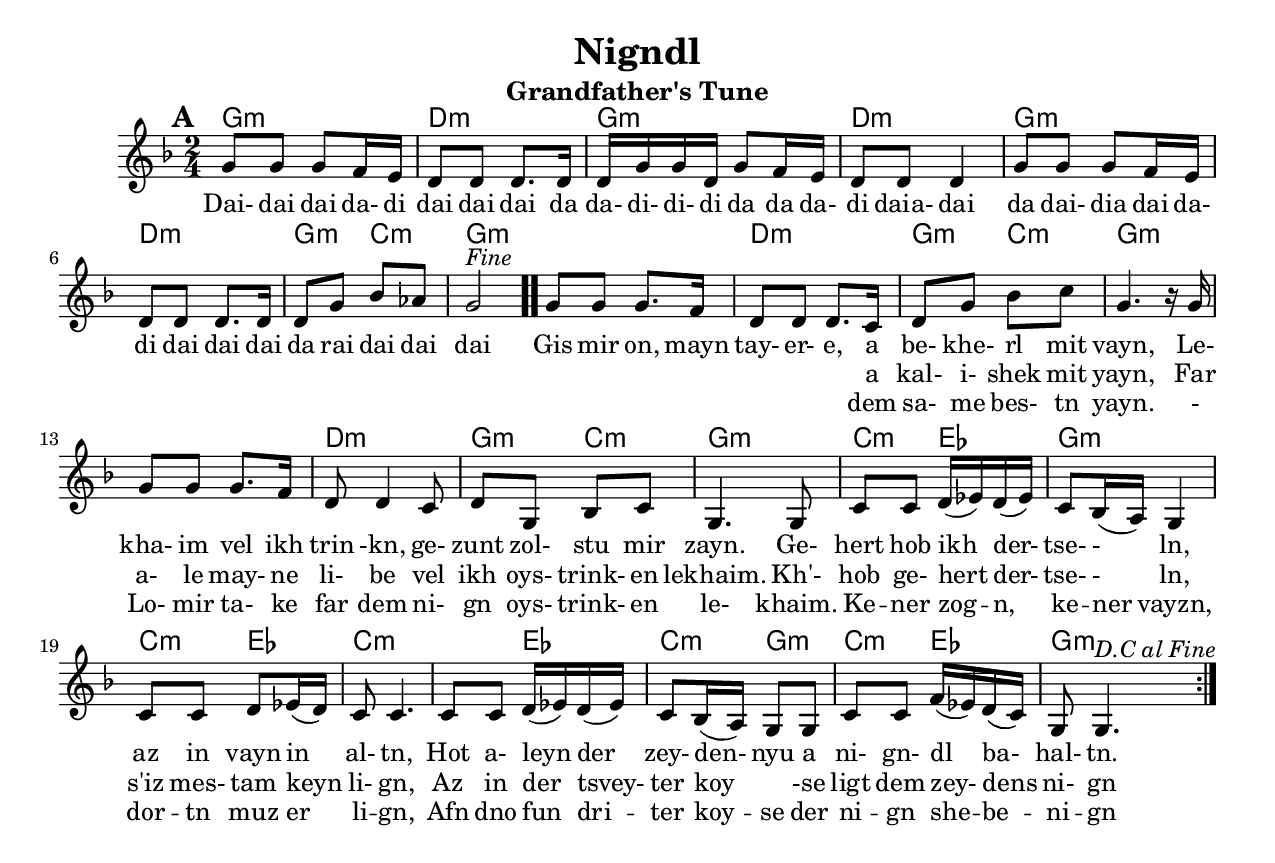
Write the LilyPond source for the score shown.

\version "2.18.0"
\language "english"

\paper{
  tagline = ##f
  print-all-headers = ##t
  #(set-paper-size "letter")
}
date = #(strftime "%d-%m-%Y" (localtime (current-time)))

%\markup{ \italic{ " Updated " \date  }  }

melody =  \transpose c g \relative c' {
  \clef treble

  \key g\minor
  \time 2/4
  \set Score.markFormatter = #format-mark-box-alphabet
  %\partial 16*3 a16 d f   %lead in notes

  \repeat volta 2{
  \mark \default
    %
    c8 c c bf16 a
    g8 g g8. g16
    g16 c c g c8 bf16 a|
    g8 g g4        %4

    c8 c c bf16 a
    g8 g g8. g16
    g8 c ef df
    c2 ^\markup{ \italic Fine }  \bar ".."  % 8        fine and double bar

    c8 c c8. bf16
    g8 g g8. f16
    g8 c ef f
    c4. r16 c16|   %12

    c8 c c8. bf16
    g8 g4 f8
    g8 c, ef f
    c4. c8|        %16

    f8 f  g16(af) g (af)
    f8 ef16(d) c4
    f8 f g af16(g)
    f8 f4.        %20

    f8 f  g16(af) g (af)|
    f8 ef16(d) c8 c
    f8 f bf16(af) g(f)
    c8 c4.    ^\markup{ \italic D.C \italic al \italic Fine }       %24  }
    %original last line  was f8 f4.

  }

  %\alternative { { }{ } }



}

%************************Lyrics Block****************
\addlyrics{
  Dai- dai dai da- di dai dai dai da
  da- di- di- di da da da- di daia- dai da
  dai- dia dai da- di
  dai dai dai da rai dai dai dai

  Gis mir on, mayn tay- er- e, a be- khe- rl mit vayn,
  Le- kha- im vel ikh trin -kn, ge- zunt zol- stu mir zayn.
  Ge- hert hob ikh der- tse- - ln, az in vayn in al- tn,
  Hot a- leyn der zey- den- nyu a ni- gn- dl ba- hal- tn.
}
\addlyrics{
  \repeat unfold 40 \skip2


  a kal- i- shek mit yayn,
  Far a- le may- ne li- be vel ikh oys- trink- en lekhaim.
  Kh'- hob ge- hert der- tse- - ln, s'iz mes- tam keyn li- gn,
  Az in der tsvey- ter koy \skip4 -se ligt dem zey- dens ni- gn

}

\addlyrics{
  \repeat unfold 40 \skip2


  dem sa- me bes- tn yayn.
  - Lo- mir ta- ke far dem ni- gn oys- trink- en le- khaim.
  Ke -- ner zog -- n, ke -- ner vayzn, dor -- tn muz er li -- gn,
  Afn dno fun dri -- ter koy -- se der ni -- gn she -- be -- ni -- gn
}

harmonies = \chordmode {
  %chorus
  g2:m d2:m g2:m d2:m
  g2:m d2:m g4:m c4:m
  g2:m
  %verse
  g2:m d2:m g4:m c4:m
  g2:m s2 d2:m
  g4:m c4:m g2:m c4:m ef4 g2:m c4:m ef4
  c2:m s4 ef4 c4:m g4:m c4:m ef4 g2:m

}
%{
original_harmonies = \transpose c g \chordmode {
  c2:m g2:m c2:m g2:m
  c2:m g2:m f2:m c2:m
  c2:m g2:m f2:m c2:m
  c2:m g2:m f2:m c2:m

  f4:m g4:m c2:m f4:m
  g4:m f2:m f4:m g4:m
  f4:m c4:m f4:m g4:m c2:m

}
%}

\score {
  <<
    \new ChordNames {
      \set chordChanges = ##t
      \harmonies
    }
    \new Staff
    \melody
  >>
  \header{
    title= "Nigndl"
    subtitle= "Grandfather's Tune"
    arranger = ""

  }
  \layout{indent = 1.0\cm}
  \midi{
    \tempo 4 = 120
  }
}


%{


\markup{
  \column{
    \line{ 3 }
    \line{ Gis mir on, myan tayere,}
    \line{ dem same bestn yayn.}
    \line{ Lomir take far dem nign}
    \line{ oystrinken lekhaim}
    \line{ Kener zong, kener vayz,}
    \line{ dortn muz er lign,}
    \line{ Afn dno fun driter koyse}
    \line{ der nign-shebenin.}
}}


%}






